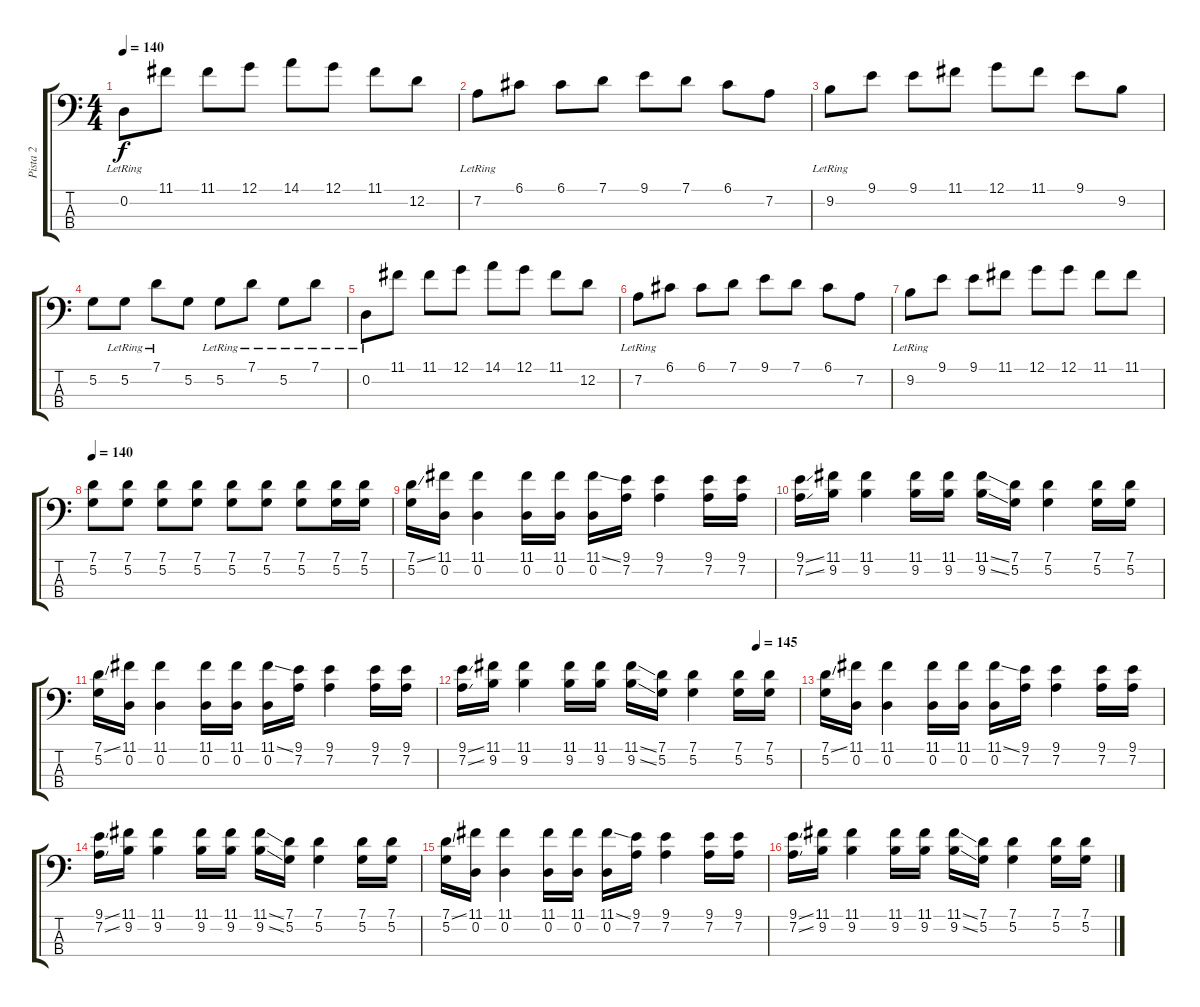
\track ("Pista 2" "Pista 2") {instrument electricbasspick}
\staff {score tabs}
\tuning (G2 D2 A1 E1) {hide}
\ts (4 4)
\tempo 140
\clef f4
\ks c
0.2{lr}.8{dy f} 11.1.8 11.1.8 12.1.8 14.1.8 12.1.8 11.1.8 12.2.8 |
7.2{lr}.8 6.1.8 6.1.8 7.1.8 9.1.8 7.1.8 6.1.8 7.2.8 |
9.2{lr}.8 9.1.8 9.1.8 11.1.8 12.1.8 11.1.8 9.1.8 9.2.8 |
5.2.8 5.2{lr}.8 7.1{lr}.8 5.2.8 5.2{lr}.8 7.1{lr}.8 5.2{lr}.8 7.1{lr}.8 |
0.2{lr}.8 11.1.8 11.1.8 12.1.8 14.1.8 12.1.8 11.1.8 12.2.8 |
7.2{lr}.8 6.1.8 6.1.8 7.1.8 9.1.8 7.1.8 6.1.8 7.2.8 |
9.2{lr}.8 9.1.8 9.1.8 11.1.8 12.1.8 12.1.8 11.1.8 11.1.8 |
\tempo 140
(7.1 5.2).8 (7.1 5.2).8 (7.1 5.2).8 (7.1 5.2).8 (7.1 5.2).8 (7.1 5.2).8 (7.1 5.2).8 (7.1 5.2).16 (7.1 5.2).16 |
(7.1{ss} 5.2).16 (11.1 0.2).16 (11.1 0.2).4 (11.1 0.2).16 (11.1 0.2).16 (11.1{ss} 0.2).16 (9.1 7.2).16 (9.1 7.2).4 (9.1 7.2).16 (9.1 7.2).16 |
(9.1{ss} 7.2{ss}).16 (11.1 9.2).16 (11.1 9.2).4 (11.1 9.2).16 (11.1 9.2).16 (11.1{ss} 9.2{ss}).16 (7.1 5.2).16 (7.1 5.2).4 (7.1 5.2).16 (7.1 5.2).16 |
(7.1{ss} 5.2).16 (11.1 0.2).16 (11.1 0.2).4 (11.1 0.2).16 (11.1 0.2).16 (11.1{ss} 0.2).16 (9.1 7.2).16 (9.1 7.2).4 (9.1 7.2).16 (9.1 7.2).16 |
\tempo (145 0.875)
(9.1{ss} 7.2{ss}).16 (11.1 9.2).16 (11.1 9.2).4 (11.1 9.2).16 (11.1 9.2).16 (11.1{ss} 9.2{ss}).16 (7.1 5.2).16 (7.1 5.2).4 (7.1 5.2).16 (7.1 5.2).16 |
(7.1{ss} 5.2).16 (11.1 0.2).16 (11.1 0.2).4 (11.1 0.2).16 (11.1 0.2).16 (11.1{ss} 0.2).16 (9.1 7.2).16 (9.1 7.2).4 (9.1 7.2).16 (9.1 7.2).16 |
(9.1{ss} 7.2{ss}).16 (11.1 9.2).16 (11.1 9.2).4 (11.1 9.2).16 (11.1 9.2).16 (11.1{ss} 9.2{ss}).16 (7.1 5.2).16 (7.1 5.2).4 (7.1 5.2).16 (7.1 5.2).16 |
(7.1{ss} 5.2).16 (11.1 0.2).16 (11.1 0.2).4 (11.1 0.2).16 (11.1 0.2).16 (11.1{ss} 0.2).16 (9.1 7.2).16 (9.1 7.2).4 (9.1 7.2).16 (9.1 7.2).16 |
(9.1{ss} 7.2{ss}).16 (11.1 9.2).16 (11.1 9.2).4 (11.1 9.2).16 (11.1 9.2).16 (11.1{ss} 9.2{ss}).16 (7.1 5.2).16 (7.1 5.2).4 (7.1 5.2).16 (7.1 5.2).16
